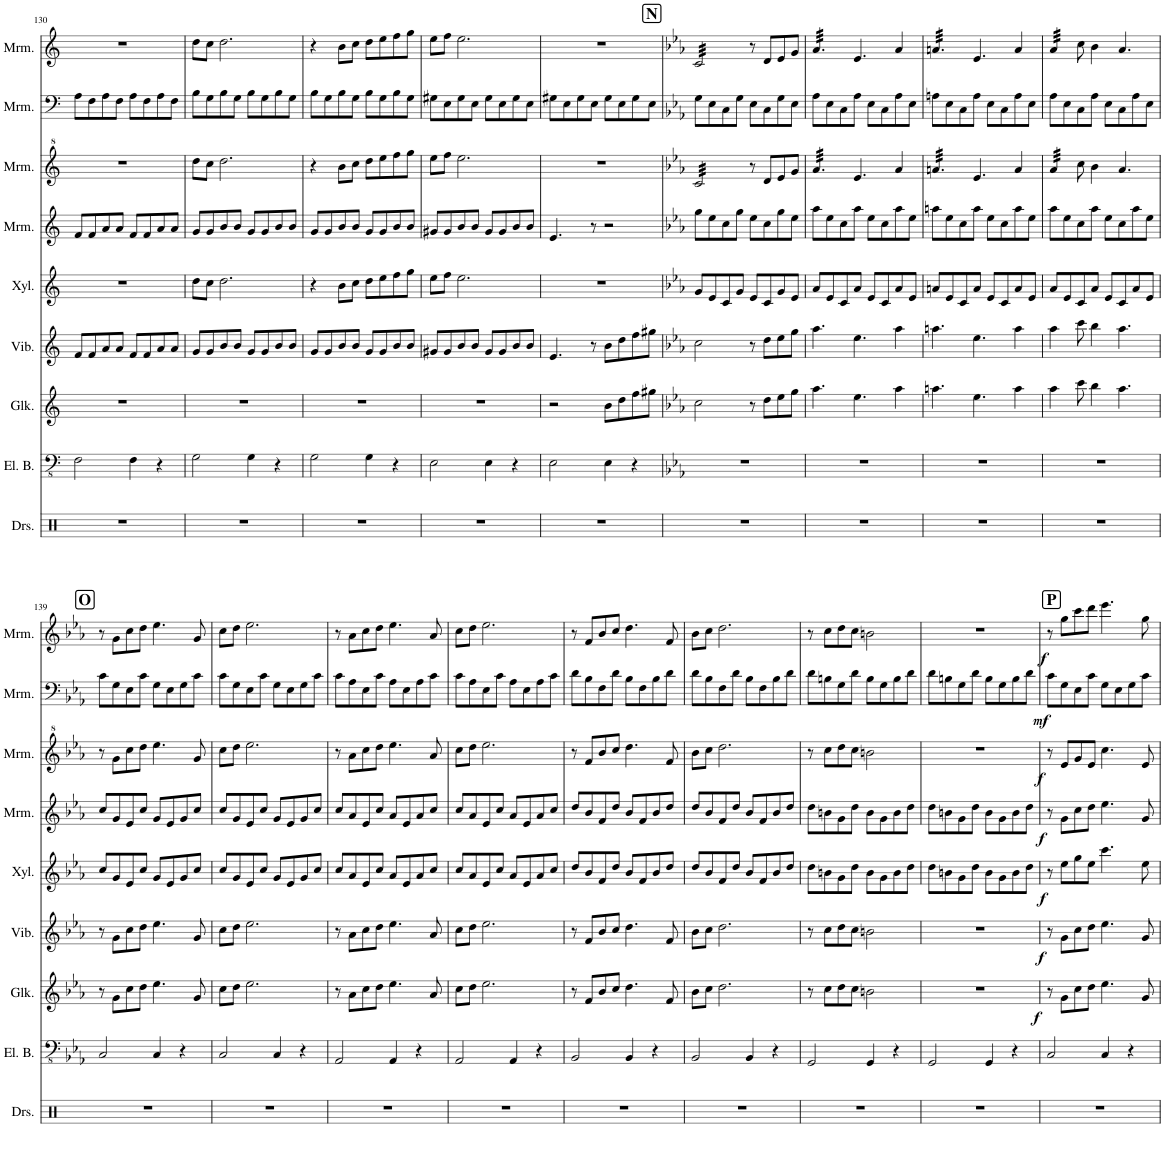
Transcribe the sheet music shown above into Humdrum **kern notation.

**kern	**kern	**kern	**dynam	**kern	**dynam	**kern	**dynam	**kern	**dynam	**kern	**dynam	**kern	**dynam	**kern	**dynam
*part9	*part8	*part7	*part7	*part6	*part6	*part5	*part5	*part4	*part4	*part3	*part3	*part2	*part2	*part1	*part1
*staff9	*staff8	*staff7	*staff7	*staff6	*staff6	*staff5	*staff5	*staff4	*staff4	*staff3	*staff3	*staff2	*staff2	*staff1	*staff1
*I"Drumset	*I"Electric Bass	*I"Glockenspiel	*	*I"Vibraphone	*	*I"Xylophone	*	*I"Marimba	*	*I"Marimba	*	*I"Marimba	*	*I"Marimba	*
*I'Drs.	*I'El. B.	*I'Glk.	*	*I'Vib.	*	*I'Xyl.	*	*I'Mrm.	*	*I'Mrm.	*	*I'Mrm.	*	*I'Mrm.	*
!!LO:PB:g=z
*clefX	*clefFv4	*clefG2	*	*clefG2	*	*clefG2	*	*clefG2	*	*clefG^2	*	*clefF4	*	*clefG2	*
*	*	*Trd-14c-24	*	*	*	*Trd-7c-12	*	*	*	*	*	*	*	*	*
*k[]	*k[]	*k[]	*	*k[]	*	*k[]	*	*k[]	*	*k[]	*	*k[]	*	*k[]	*
*M4/4	*M4/4	*M4/4	*	*M4/4	*	*M4/4	*	*M4/4	*	*M4/4	*	*M4/4	*	*M4/4	*
=130	=130	=130	=130	=130	=130	=130	=130	=130	=130	=130	=130	=130	=130	=130	=130
1r	2FF\	1r	.	8f/L	.	1r	.	8f/L	.	1r	.	8A\L	.	1r	.
.	.	.	.	8f/	.	.	.	8f/	.	.	.	8F\	.	.	.
.	.	.	.	8a/	.	.	.	8a/	.	.	.	8A\	.	.	.
.	.	.	.	8a/J	.	.	.	8a/J	.	.	.	8F\J	.	.	.
.	4FF\	.	.	8f/L	.	.	.	8f/L	.	.	.	8A\L	.	.	.
.	.	.	.	8f/	.	.	.	8f/	.	.	.	8F\	.	.	.
.	4r	.	.	8a/	.	.	.	8a/	.	.	.	8A\	.	.	.
.	.	.	.	8a/J	.	.	.	8a/J	.	.	.	8F\J	.	.	.
=131	=131	=131	=131	=131	=131	=131	=131	=131	=131	=131	=131	=131	=131	=131	=131
1r	2GG\	1r	.	8g/L	.	8dd\L	.	8g/L	.	8ddd\L	.	8B\L	.	8dd\L	.
.	.	.	.	8g/	.	8cc\J	.	8g/	.	8ccc\J	.	8G\	.	8cc\J	.
.	.	.	.	8b/	.	2.dd\	.	8b/	.	2.ddd\	.	8B\	.	2.dd\	.
.	.	.	.	8b/J	.	.	.	8b/J	.	.	.	8G\J	.	.	.
.	4GG\	.	.	8g/L	.	.	.	8g/L	.	.	.	8B\L	.	.	.
.	.	.	.	8g/	.	.	.	8g/	.	.	.	8G\	.	.	.
.	4r	.	.	8b/	.	.	.	8b/	.	.	.	8B\	.	.	.
.	.	.	.	8b/J	.	.	.	8b/J	.	.	.	8G\J	.	.	.
=132	=132	=132	=132	=132	=132	=132	=132	=132	=132	=132	=132	=132	=132	=132	=132
1r	2GG\	1r	.	8g/L	.	4r	.	8g/L	.	4r	.	8B\L	.	4r	.
.	.	.	.	8g/	.	.	.	8g/	.	.	.	8G\	.	.	.
.	.	.	.	8b/	.	8b\L	.	8b/	.	8bb\L	.	8B\	.	8b\L	.
.	.	.	.	8b/J	.	8cc\J	.	8b/J	.	8ccc\J	.	8G\J	.	8cc\J	.
.	4GG\	.	.	8g/L	.	8dd\L	.	8g/L	.	8ddd\L	.	8B\L	.	8dd\L	.
.	.	.	.	8g/	.	8ee\	.	8g/	.	8eee\	.	8G\	.	8ee\	.
.	4r	.	.	8b/	.	8ff\	.	8b/	.	8fff\	.	8B\	.	8ff\	.
.	.	.	.	8b/J	.	8gg\J	.	8b/J	.	8ggg\J	.	8G\J	.	8gg\J	.
=133	=133	=133	=133	=133	=133	=133	=133	=133	=133	=133	=133	=133	=133	=133	=133
1r	2EE\	1r	.	8g#X/L	.	8ee\L	.	8g#X/L	.	8eee\L	.	8G#X\L	.	8ee\L	.
.	.	.	.	8g#/	.	8ff\J	.	8g#/	.	8fff\J	.	8E\	.	8ff\J	.
.	.	.	.	8b/	.	2.ee\	.	8b/	.	2.eee\	.	8G#\	.	2.ee\	.
.	.	.	.	8b/J	.	.	.	8b/J	.	.	.	8E\J	.	.	.
.	4EE\	.	.	8g#/L	.	.	.	8g#/L	.	.	.	8G#\L	.	.	.
.	.	.	.	8g#/	.	.	.	8g#/	.	.	.	8E\	.	.	.
.	4r	.	.	8b/	.	.	.	8b/	.	.	.	8G#\	.	.	.
.	.	.	.	8b/J	.	.	.	8b/J	.	.	.	8E\J	.	.	.
=134	=134	=134	=134	=134	=134	=134	=134	=134	=134	=134	=134	=134	=134	=134	=134
1r	2EE\	2r	.	4.e/	.	1r	.	4.e/	.	1r	.	8G#X\L	.	1r	.
.	.	.	.	.	.	.	.	.	.	.	.	8E\	.	.	.
.	.	.	.	.	.	.	.	.	.	.	.	8G#\	.	.	.
.	.	.	.	8r	.	.	.	8r	.	.	.	8E\J	.	.	.
.	4EE\	8b\L	.	8b\L	.	.	.	2r	.	.	.	8G#\L	.	.	.
.	.	8dd\	.	8dd\	.	.	.	.	.	.	.	8E\	.	.	.
.	4r	8ff\	.	8ff\	.	.	.	.	.	.	.	8G#\	.	.	.
.	.	8gg#X\J	.	8gg#X\J	.	.	.	.	.	.	.	8E\J	.	.	.
!!LO:REH:place=s1:a:B:cj:fs=14:t=N
=135	=135	=135	=135	=135	=135	=135	=135	=135	=135	=135	=135	=135	=135	=135	=135
*	*k[b-e-a-]	*k[b-e-a-]	*	*k[b-e-a-]	*	*k[b-e-a-]	*	*k[b-e-a-]	*	*k[b-e-a-]	*	*k[b-e-a-]	*	*k[b-e-a-]	*
*	*	*	*	*	*	*	*	*	*	*tremolo	*	*	*	*	*
*	*	*	*	*	*	*	*	*	*	*	*	*	*	*tremolo	*
1r	1r	2cc\	.	2cc\	.	8g/L	.	8gg\L	.	32cc/LLL	.	8G\L	.	32c/LLL	.
.	.	.	.	.	.	.	.	.	.	32cc/	.	.	.	32c/	.
.	.	.	.	.	.	.	.	.	.	32cc/	.	.	.	32c/	.
.	.	.	.	.	.	.	.	.	.	32cc/	.	.	.	32c/	.
.	.	.	.	.	.	8e-/	.	8ee-\	.	32cc/	.	8E-\	.	32c/	.
.	.	.	.	.	.	.	.	.	.	32cc/	.	.	.	32c/	.
.	.	.	.	.	.	.	.	.	.	32cc/	.	.	.	32c/	.
.	.	.	.	.	.	.	.	.	.	32cc/	.	.	.	32c/	.
.	.	.	.	.	.	8c/	.	8cc\	.	32cc/	.	8C\	.	32c/	.
.	.	.	.	.	.	.	.	.	.	32cc/	.	.	.	32c/	.
.	.	.	.	.	.	.	.	.	.	32cc/	.	.	.	32c/	.
.	.	.	.	.	.	.	.	.	.	32cc/	.	.	.	32c/	.
.	.	.	.	.	.	8g/J	.	8gg\J	.	32cc/	.	8G\J	.	32c/	.
.	.	.	.	.	.	.	.	.	.	32cc/	.	.	.	32c/	.
.	.	.	.	.	.	.	.	.	.	32cc/	.	.	.	32c/	.
.	.	.	.	.	.	.	.	.	.	32cc/JJJ	.	.	.	32c/JJJ	.
*	*	*	*	*	*	*	*	*	*	*	*	*	*	*Xtremolo	*
*	*	*	*	*	*	*	*	*	*	*Xtremolo	*	*	*	*	*
.	.	8r	.	8r	.	8e-/L	.	8ee-\L	.	8r	.	8E-\L	.	8r	.
.	.	8dd\L	.	8dd\L	.	8c/	.	8cc\	.	8dd/L	.	8C\	.	8d/L	.
.	.	8ee-\	.	8ee-\	.	8g/	.	8gg\	.	8ee-/	.	8G\	.	8e-/	.
.	.	8gg\J	.	8gg\J	.	8e-/J	.	8ee-\J	.	8gg/J	.	8E-\J	.	8g/J	.
=136	=136	=136	=136	=136	=136	=136	=136	=136	=136	=136	=136	=136	=136	=136	=136
*	*	*	*	*	*	*	*	*	*	*tremolo	*	*	*	*	*
*	*	*	*	*	*	*	*	*	*	*	*	*	*	*tremolo	*
1r	1r	4.aa-\	.	4.aa-\	.	8a-/L	.	8aa-\L	.	32aa-/LLL	.	8A-\L	.	32a-/LLL	.
.	.	.	.	.	.	.	.	.	.	32aa-/	.	.	.	32a-/	.
.	.	.	.	.	.	.	.	.	.	32aa-/	.	.	.	32a-/	.
.	.	.	.	.	.	.	.	.	.	32aa-/	.	.	.	32a-/	.
.	.	.	.	.	.	8e-/	.	8ee-\	.	32aa-/	.	8E-\	.	32a-/	.
.	.	.	.	.	.	.	.	.	.	32aa-/	.	.	.	32a-/	.
.	.	.	.	.	.	.	.	.	.	32aa-/	.	.	.	32a-/	.
.	.	.	.	.	.	.	.	.	.	32aa-/	.	.	.	32a-/	.
.	.	.	.	.	.	8c/	.	8cc\	.	32aa-/	.	8C\	.	32a-/	.
.	.	.	.	.	.	.	.	.	.	32aa-/	.	.	.	32a-/	.
.	.	.	.	.	.	.	.	.	.	32aa-/	.	.	.	32a-/	.
.	.	.	.	.	.	.	.	.	.	32aa-/JJJ	.	.	.	32a-/JJJ	.
*	*	*	*	*	*	*	*	*	*	*	*	*	*	*Xtremolo	*
*	*	*	*	*	*	*	*	*	*	*Xtremolo	*	*	*	*	*
.	.	4.ee-\	.	4.ee-\	.	8a-/J	.	8aa-\J	.	4.ee-/	.	8A-\J	.	4.e-/	.
.	.	.	.	.	.	8e-/L	.	8ee-\L	.	.	.	8E-\L	.	.	.
.	.	.	.	.	.	8c/	.	8cc\	.	.	.	8C\	.	.	.
.	.	4aa-\	.	4aa-\	.	8a-/	.	8aa-\	.	4aa-/	.	8A-\	.	4a-/	.
.	.	.	.	.	.	8e-/J	.	8ee-\J	.	.	.	8E-\J	.	.	.
=137	=137	=137	=137	=137	=137	=137	=137	=137	=137	=137	=137	=137	=137	=137	=137
*	*	*	*	*	*	*	*	*	*	*tremolo	*	*	*	*	*
*	*	*	*	*	*	*	*	*	*	*	*	*	*	*tremolo	*
1r	1r	4.aan\	.	4.aan\	.	8an/L	.	8aan\L	.	32aan/LLL	.	8An\L	.	32an/LLL	.
.	.	.	.	.	.	.	.	.	.	32aan/	.	.	.	32an/	.
.	.	.	.	.	.	.	.	.	.	32aan/	.	.	.	32an/	.
.	.	.	.	.	.	.	.	.	.	32aan/	.	.	.	32an/	.
.	.	.	.	.	.	8e-/	.	8ee-\	.	32aan/	.	8E-\	.	32an/	.
.	.	.	.	.	.	.	.	.	.	32aan/	.	.	.	32an/	.
.	.	.	.	.	.	.	.	.	.	32aan/	.	.	.	32an/	.
.	.	.	.	.	.	.	.	.	.	32aan/	.	.	.	32an/	.
.	.	.	.	.	.	8c/	.	8cc\	.	32aan/	.	8C\	.	32an/	.
.	.	.	.	.	.	.	.	.	.	32aan/	.	.	.	32an/	.
.	.	.	.	.	.	.	.	.	.	32aan/	.	.	.	32an/	.
.	.	.	.	.	.	.	.	.	.	32aan/JJJ	.	.	.	32an/JJJ	.
*	*	*	*	*	*	*	*	*	*	*	*	*	*	*Xtremolo	*
*	*	*	*	*	*	*	*	*	*	*Xtremolo	*	*	*	*	*
.	.	4.ee-\	.	4.ee-\	.	8a/J	.	8aa\J	.	4.ee-/	.	8A\J	.	4.e-/	.
.	.	.	.	.	.	8e-/L	.	8ee-\L	.	.	.	8E-\L	.	.	.
.	.	.	.	.	.	8c/	.	8cc\	.	.	.	8C\	.	.	.
.	.	4aa\	.	4aa\	.	8a/	.	8aa\	.	4aa/	.	8A\	.	4a/	.
.	.	.	.	.	.	8e-/J	.	8ee-\J	.	.	.	8E-\J	.	.	.
=138	=138	=138	=138	=138	=138	=138	=138	=138	=138	=138	=138	=138	=138	=138	=138
*	*	*	*	*	*	*	*	*	*	*tremolo	*	*	*	*	*
*	*	*	*	*	*	*	*	*	*	*	*	*	*	*tremolo	*
1r	1r	4aa-\	.	4aa-\	.	8a-/L	.	8aa-\L	.	32aa-/LLL	.	8A-\L	.	32a-/LLL	.
.	.	.	.	.	.	.	.	.	.	32aa-/	.	.	.	32a-/	.
.	.	.	.	.	.	.	.	.	.	32aa-/	.	.	.	32a-/	.
.	.	.	.	.	.	.	.	.	.	32aa-/	.	.	.	32a-/	.
.	.	.	.	.	.	8e-/	.	8ee-\	.	32aa-/	.	8E-\	.	32a-/	.
.	.	.	.	.	.	.	.	.	.	32aa-/	.	.	.	32a-/	.
.	.	.	.	.	.	.	.	.	.	32aa-/	.	.	.	32a-/	.
.	.	.	.	.	.	.	.	.	.	32aa-/JJJ	.	.	.	32a-/JJJ	.
*	*	*	*	*	*	*	*	*	*	*	*	*	*	*Xtremolo	*
*	*	*	*	*	*	*	*	*	*	*Xtremolo	*	*	*	*	*
.	.	8ccc\	.	8ccc\	.	8c/	.	8cc\	.	8ccc\	.	8C\	.	8cc\	.
.	.	4bb-\	.	4bb-\	.	8a-/J	.	8aa-\J	.	4bb-\	.	8A-\J	.	4b-\	.
.	.	.	.	.	.	8e-/L	.	8ee-\L	.	.	.	8E-\L	.	.	.
.	.	4.aa-\	.	4.aa-\	.	8c/	.	8cc\	.	4.aa-/	.	8C\	.	4.a-/	.
.	.	.	.	.	.	8a-/	.	8aa-\	.	.	.	8A-\	.	.	.
.	.	.	.	.	.	8e-/J	.	8ee-\J	.	.	.	8E-\J	.	.	.
!!LO:LB:g=z
!!LO:REH:place=s1:a:B:cj:fs=14:t=O
=139	=139	=139	=139	=139	=139	=139	=139	=139	=139	=139	=139	=139	=139	=139	=139
1r	2CC/	8r	.	8r	.	8cc/L	.	8cc/L	.	8r	.	8c\L	.	8r	.
.	.	8g\L	.	8g\L	.	8g/	.	8g/	.	8gg\L	.	8G\	.	8g\L	.
.	.	8cc\	.	8cc\	.	8e-/	.	8e-/	.	8ccc\	.	8E-\	.	8cc\	.
.	.	8dd\J	.	8dd\J	.	8cc/J	.	8cc/J	.	8ddd\J	.	8c\J	.	8dd\J	.
.	4CC/	4.ee-\	.	4.ee-\	.	8g/L	.	8g/L	.	4.eee-\	.	8G\L	.	4.ee-\	.
.	.	.	.	.	.	8e-/	.	8e-/	.	.	.	8E-\	.	.	.
.	4r	.	.	.	.	8g/	.	8g/	.	.	.	8G\	.	.	.
.	.	8g/	.	8g/	.	8cc/J	.	8cc/J	.	8gg/	.	8c\J	.	8g/	.
=140	=140	=140	=140	=140	=140	=140	=140	=140	=140	=140	=140	=140	=140	=140	=140
1r	2CC/	8cc\L	.	8cc\L	.	8cc/L	.	8cc/L	.	8ccc\L	.	8c\L	.	8cc\L	.
.	.	8dd\J	.	8dd\J	.	8g/	.	8g/	.	8ddd\J	.	8G\	.	8dd\J	.
.	.	2.ee-\	.	2.ee-\	.	8e-/	.	8e-/	.	2.eee-\	.	8E-\	.	2.ee-\	.
.	.	.	.	.	.	8cc/J	.	8cc/J	.	.	.	8c\J	.	.	.
.	4CC/	.	.	.	.	8g/L	.	8g/L	.	.	.	8G\L	.	.	.
.	.	.	.	.	.	8e-/	.	8e-/	.	.	.	8E-\	.	.	.
.	4r	.	.	.	.	8g/	.	8g/	.	.	.	8G\	.	.	.
.	.	.	.	.	.	8cc/J	.	8cc/J	.	.	.	8c\J	.	.	.
=141	=141	=141	=141	=141	=141	=141	=141	=141	=141	=141	=141	=141	=141	=141	=141
1r	2AAA-/	8r	.	8r	.	8cc/L	.	8cc/L	.	8r	.	8c\L	.	8r	.
.	.	8a-\L	.	8a-\L	.	8a-/	.	8a-/	.	8aa-\L	.	8A-\	.	8a-\L	.
.	.	8cc\	.	8cc\	.	8e-/	.	8e-/	.	8ccc\	.	8E-\	.	8cc\	.
.	.	8dd\J	.	8dd\J	.	8cc/J	.	8cc/J	.	8ddd\J	.	8c\J	.	8dd\J	.
.	4AAA-/	4.ee-\	.	4.ee-\	.	8a-/L	.	8a-/L	.	4.eee-\	.	8A-\L	.	4.ee-\	.
.	.	.	.	.	.	8e-/	.	8e-/	.	.	.	8E-\	.	.	.
.	4r	.	.	.	.	8a-/	.	8a-/	.	.	.	8A-\	.	.	.
.	.	8a-/	.	8a-/	.	8cc/J	.	8cc/J	.	8aa-/	.	8c\J	.	8a-/	.
=142	=142	=142	=142	=142	=142	=142	=142	=142	=142	=142	=142	=142	=142	=142	=142
1r	2AAA-/	8cc\L	.	8cc\L	.	8cc/L	.	8cc/L	.	8ccc\L	.	8c\L	.	8cc\L	.
.	.	8dd\J	.	8dd\J	.	8a-/	.	8a-/	.	8ddd\J	.	8A-\	.	8dd\J	.
.	.	2.ee-\	.	2.ee-\	.	8e-/	.	8e-/	.	2.eee-\	.	8E-\	.	2.ee-\	.
.	.	.	.	.	.	8cc/J	.	8cc/J	.	.	.	8c\J	.	.	.
.	4AAA-/	.	.	.	.	8a-/L	.	8a-/L	.	.	.	8A-\L	.	.	.
.	.	.	.	.	.	8e-/	.	8e-/	.	.	.	8E-\	.	.	.
.	4r	.	.	.	.	8a-/	.	8a-/	.	.	.	8A-\	.	.	.
.	.	.	.	.	.	8cc/J	.	8cc/J	.	.	.	8c\J	.	.	.
=143	=143	=143	=143	=143	=143	=143	=143	=143	=143	=143	=143	=143	=143	=143	=143
1r	2BBB-/	8r	.	8r	.	8dd/L	.	8dd/L	.	8r	.	8d\L	.	8r	.
.	.	8f/L	.	8f/L	.	8b-/	.	8b-/	.	8ff/L	.	8B-\	.	8f/L	.
.	.	8b-/	.	8b-/	.	8f/	.	8f/	.	8bb-/	.	8F\	.	8b-/	.
.	.	8cc/J	.	8cc/J	.	8dd/J	.	8dd/J	.	8ccc/J	.	8d\J	.	8cc/J	.
.	4BBB-/	4.dd\	.	4.dd\	.	8b-/L	.	8b-/L	.	4.ddd\	.	8B-\L	.	4.dd\	.
.	.	.	.	.	.	8f/	.	8f/	.	.	.	8F\	.	.	.
.	4r	.	.	.	.	8b-/	.	8b-/	.	.	.	8B-\	.	.	.
.	.	8f/	.	8f/	.	8dd/J	.	8dd/J	.	8ff/	.	8d\J	.	8f/	.
=144	=144	=144	=144	=144	=144	=144	=144	=144	=144	=144	=144	=144	=144	=144	=144
1r	2BBB-/	8b-\L	.	8b-\L	.	8dd/L	.	8dd/L	.	8bb-\L	.	8d\L	.	8b-\L	.
.	.	8cc\J	.	8cc\J	.	8b-/	.	8b-/	.	8ccc\J	.	8B-\	.	8cc\J	.
.	.	2.dd\	.	2.dd\	.	8f/	.	8f/	.	2.ddd\	.	8F\	.	2.dd\	.
.	.	.	.	.	.	8dd/J	.	8dd/J	.	.	.	8d\J	.	.	.
.	4BBB-/	.	.	.	.	8b-/L	.	8b-/L	.	.	.	8B-\L	.	.	.
.	.	.	.	.	.	8f/	.	8f/	.	.	.	8F\	.	.	.
.	4r	.	.	.	.	8b-/	.	8b-/	.	.	.	8B-\	.	.	.
.	.	.	.	.	.	8dd/J	.	8dd/J	.	.	.	8d\J	.	.	.
=145	=145	=145	=145	=145	=145	=145	=145	=145	=145	=145	=145	=145	=145	=145	=145
1r	2GGG/	8r	.	8r	.	8dd\L	.	8dd\L	.	8r	.	8d\L	.	8r	.
.	.	8cc\L	.	8cc\L	.	8bn\	.	8bn\	.	8ccc\L	.	8Bn\	.	8cc\L	.
.	.	8dd\	.	8dd\	.	8g\	.	8g\	.	8ddd\	.	8G\	.	8dd\	.
.	.	8cc\J	.	8cc\J	.	8dd\J	.	8dd\J	.	8ccc\J	.	8d\J	.	8cc\J	.
.	4GGG/	2bn\	.	2bn\	.	8b\L	.	8b\L	.	2bbn\	.	8B\L	.	2bn\	.
.	.	.	.	.	.	8g\	.	8g\	.	.	.	8G\	.	.	.
.	4r	.	.	.	.	8b\	.	8b\	.	.	.	8B\	.	.	.
.	.	.	.	.	.	8dd\J	.	8dd\J	.	.	.	8d\J	.	.	.
=146	=146	=146	=146	=146	=146	=146	=146	=146	=146	=146	=146	=146	=146	=146	=146
1r	2GGG/	1r	.	1r	.	8dd\L	.	8dd\L	.	1r	.	8d\L	.	1r	.
.	.	.	.	.	.	8bn\	.	8bn\	.	.	.	8Bn\	.	.	.
.	.	.	.	.	.	8g\	.	8g\	.	.	.	8G\	.	.	.
.	.	.	.	.	.	8dd\J	.	8dd\J	.	.	.	8d\J	.	.	.
.	4GGG/	.	.	.	.	8b\L	.	8b\L	.	.	.	8B\L	.	.	.
.	.	.	.	.	.	8g\	.	8g\	.	.	.	8G\	.	.	.
.	4r	.	.	.	.	8b\	.	8b\	.	.	.	8B\	.	.	.
.	.	.	.	.	.	8dd\J	.	8dd\J	.	.	.	8d\J	.	.	.
!!LO:REH:place=s1:a:B:cj:fs=14:t=P
=147	=147	=147	=147	=147	=147	=147	=147	=147	=147	=147	=147	=147	=147	=147	=147
!	!	!	!LO:DY:b	!	!LO:DY:b	!	!LO:DY:b	!	!LO:DY:b	!	!LO:DY:b	!	!LO:DY:b	!	!LO:DY:b
1r	2CC/	8r	f	8r	f	8r	f	8r	f	8r	f	8c\L	mf	8r	f
.	.	8g\L	.	8g\L	.	8ee-\L	.	8g\L	.	8ee-/L	.	8G\	.	8gg\L	.
.	.	8cc\	.	8cc\	.	8gg\	.	8cc\	.	8gg/	.	8E-\	.	8ccc\	.
.	.	8dd\J	.	8dd\J	.	8ee-\J	.	8dd\J	.	8ee-/J	.	8c\J	.	8ddd\J	.
.	4CC/	4.ee-\	.	4.ee-\	.	4.ccc\	.	4.ee-\	.	4.ccc\	.	8G\L	.	4.eee-\	.
.	.	.	.	.	.	.	.	.	.	.	.	8E-\	.	.	.
.	4r	.	.	.	.	.	.	.	.	.	.	8G\	.	.	.
.	.	8g/	.	8g/	.	8ee-\	.	8g/	.	8ee-/	.	8c\J	.	8gg\	.
=	=	=	=	=	=	=	=	=	=	=	=	=	=	=	=
*-	*-	*-	*-	*-	*-	*-	*-	*-	*-	*-	*-	*-	*-	*-	*-
